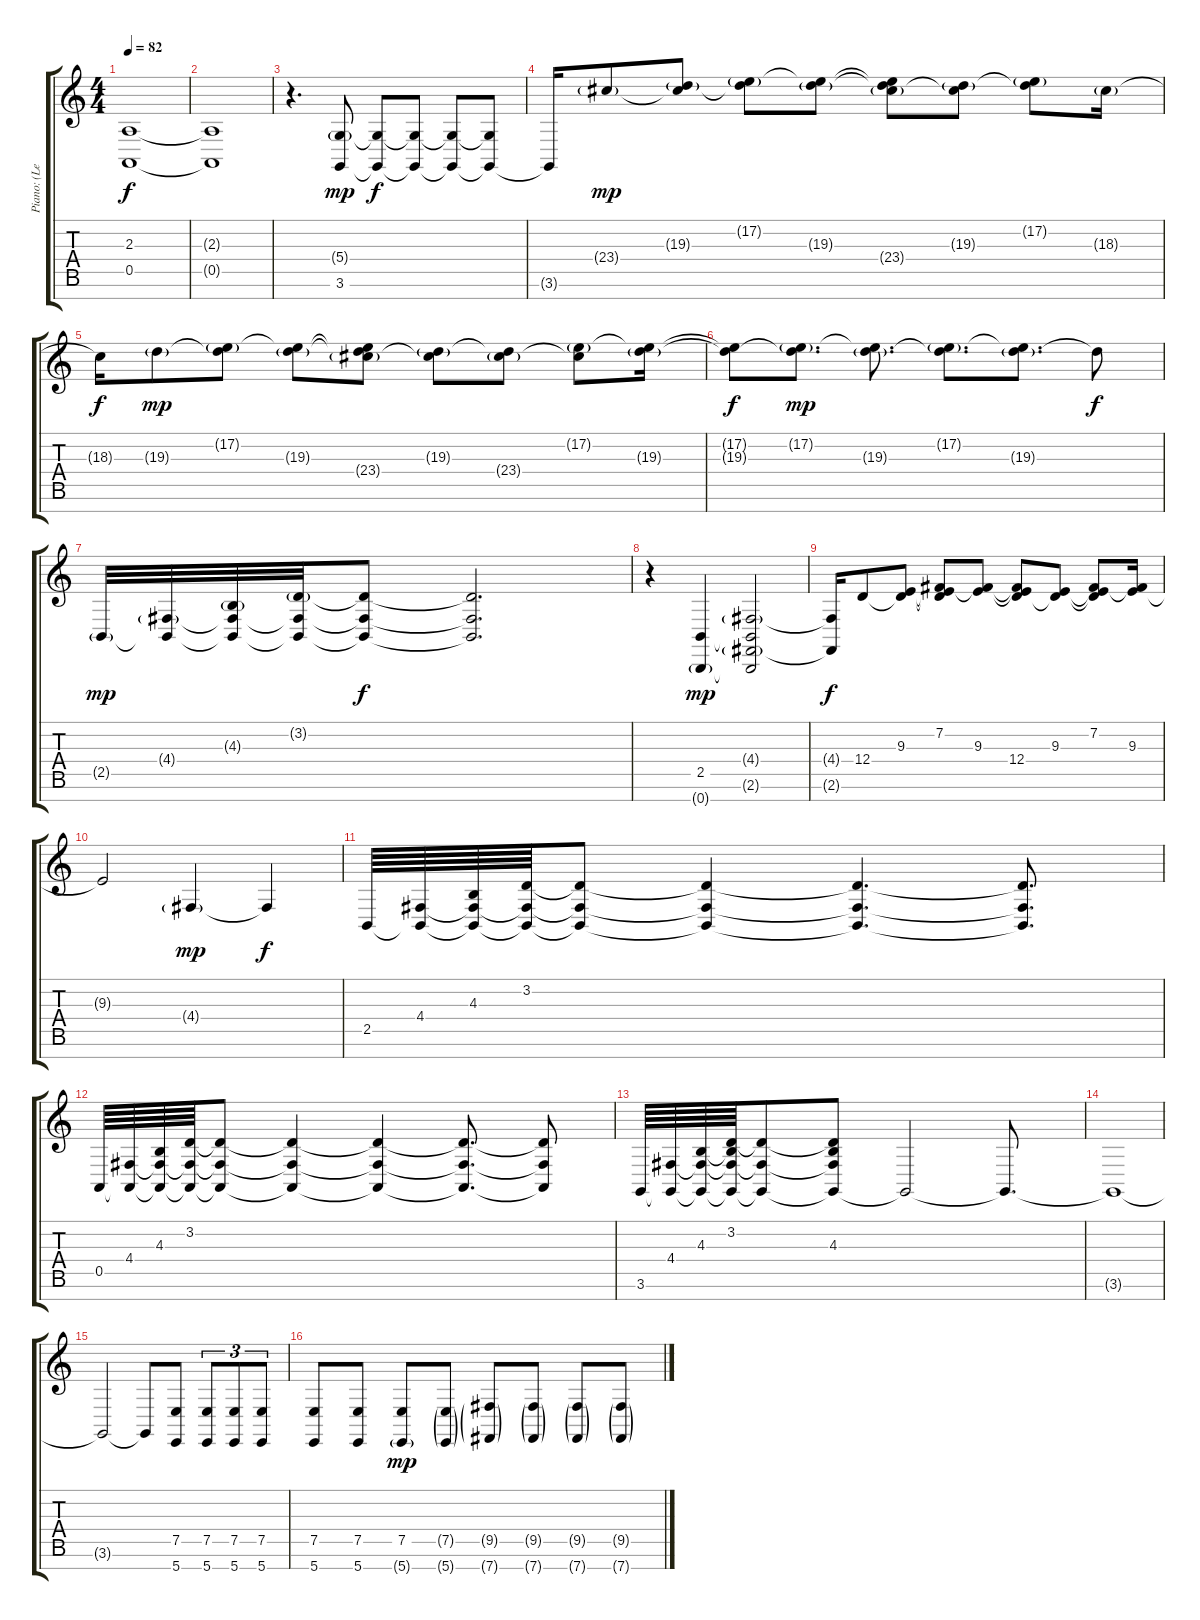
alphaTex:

\track ("Piano: (Left Hand)" "Piano: (Le") {instrument acousticgrandpiano}
\staff {score tabs}
\tuning (E4 B3 G3 D3 A2 E2 B1) {hide}
\ts (4 4)
\tempo 82
\clef g2
\ks c
(2.3{t} 0.5{t}).1{dy f} |
(2.3{t} 0.5{t}).1 |
r.4{d} (5.4{g} 3.6).8{dy mp} (5.4{t} 3.6{t}).8{dy f} (5.4{t} 3.6{t}).8 (5.4{t} 3.6{t}).8 (5.4{t} 3.6{t}).8 |
3.6{t}.16 23.4{g}.8{dy mp} (19.3{g} 23.4{t}).8 (17.2{g} 19.3{t}).8 (17.2{t} 19.3{g}).8 (17.2{t} 19.3{t} 23.4{g}).8 (19.3{g} 23.4{t}).8 (17.2{g} 19.3{t}).8 18.3{g}.16 |
18.3{t}.16{dy f} 19.3{g}.8{dy mp} (17.2{g} 19.3{t}).8 (17.2{t} 19.3{g}).8 (17.2{t} 19.3{t} 23.4{g}).8 (19.3{g} 23.4{t}).8 (19.3{t} 23.4{g}).8 (17.2{g} 23.4{t}).8 (17.2{t} 19.3{g}).16 |
(17.2{t} 19.3{t}).8{dy f} (17.2{g} 19.3{t}).8{d dy mp} (17.2{t} 19.3{g}).8{d} (17.2{g} 19.3{t}).8{d} (17.2{t} 19.3{g}).8{d} 19.3{t}.8{dy f} |
2.5{g}.32{dy mp} (4.4{g} 2.5{t}).32 (4.3{g} 4.4{t} 2.5{t}).32 (3.2{g} 4.4{t} 2.5{t}).32 (3.2{t} 4.4{t} 2.5{t}).8{dy f} (3.2{t} 4.4{t} 2.5{t}).2{d} |
r.4 (2.5 0.7{g}).4{dy mp} (4.4{g} 2.5{t} 2.6{g} 0.7{t}).2 |
(4.4{t} 2.6{t}).16{dy f} 12.4.8 (9.3 12.4{t}).8 (7.2 9.3{t} 12.4{t}).8 (7.2{t} 9.3).8 (7.2{t} 9.3{t} 12.4).8 (9.3 12.4{t}).8 (7.2 9.3{t} 12.4{t}).8 (7.2{t} 9.3).16 |
9.3{t}.2 4.4{g}.4{dy mp} 4.4{t}.4{dy f} |
2.5.64 (4.4 2.5{t}).64 (4.3 4.4{t} 2.5{t}).64 (3.2 4.4{t} 2.5{t}).64 (3.2{t} 4.4{t} 2.5{t}).8 (3.2{t} 4.4{t} 2.5{t}).4 (3.2{t} 4.4{t} 2.5{t}).4{d} (3.2{t} 4.4{t} 2.5{t}).8{d} |
0.5.64 (4.4 0.5{t}).64 (4.3 4.4{t} 0.5{t}).64 (3.2 4.4{t} 0.5{t}).64 (3.2{t} 4.4{t} 0.5{t}).8 (3.2{t} 4.4{t} 0.5{t}).4 (3.2{t} 4.4{t} 0.5{t}).4 (3.2{t} 4.4{t} 0.5{t}).8{d} (3.2{t} 4.4{t} 0.5{t}).8 |
3.6.64 (4.4 3.6{t}).64 (4.3 4.4{t} 3.6{t}).64 (3.2 4.3{t} 4.4{t} 3.6{t}).64 (3.2{t} 4.4{t} 3.6{t}).8 (3.2{t} 4.3 4.4{t} 3.6{t}).8 3.6{t}.2 3.6{t}.8{d} |
3.6{t}.1 |
3.6{t}.2 3.6{t}.8 (7.5 5.7).8 (7.5 5.7).8{tu (3 2)} (7.5 5.7).8{tu (3 2)} (7.5 5.7).8{tu (3 2)} |
(7.5 5.7).8 (7.5 5.7).8 (7.5 5.7{g}).8{dy mp} (7.5{g} 5.7{g}).8 (9.5{g} 7.7{g}).8 (9.5{g} 7.7{g}).8 (9.5{g} 7.7{g}).8 (9.5{g} 7.7{g}).8
